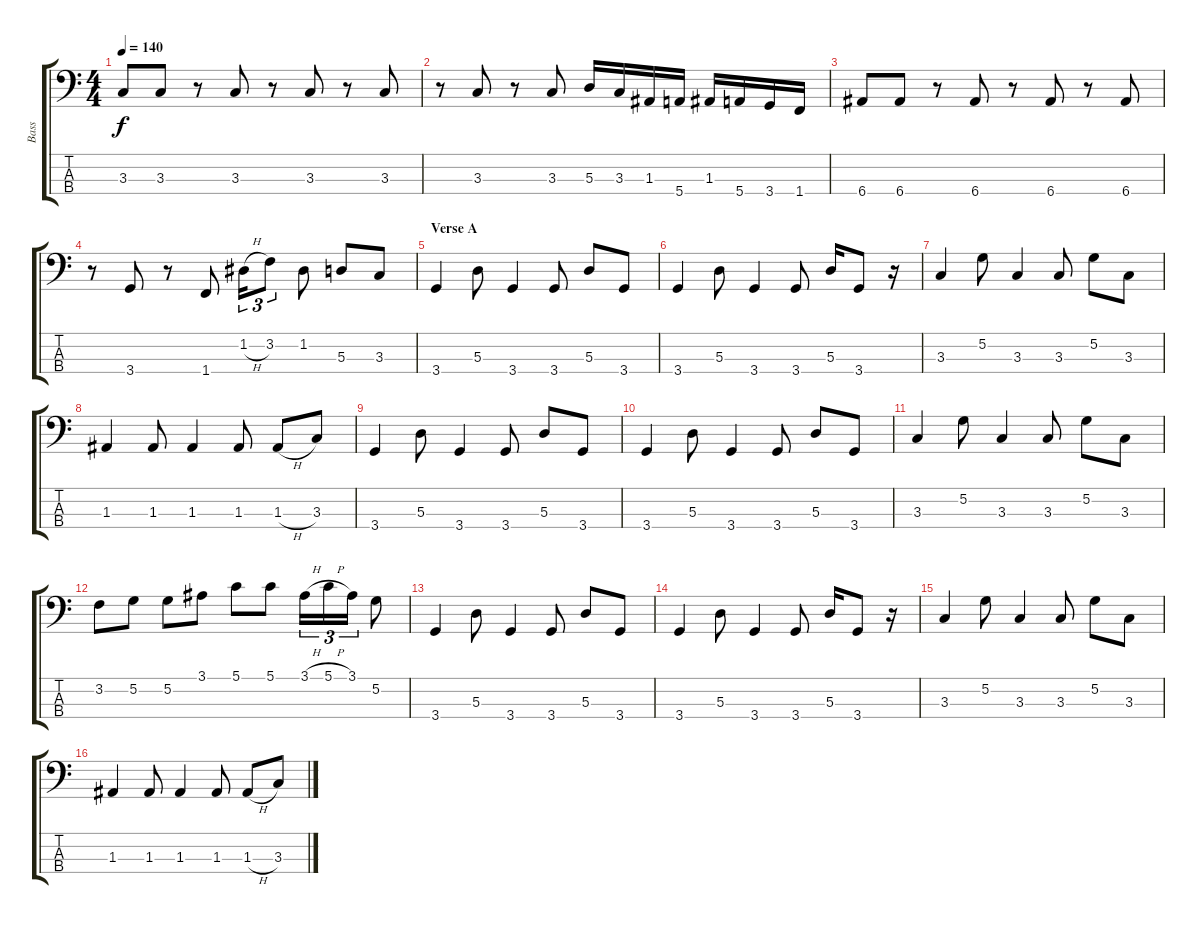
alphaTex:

\track ("Bass" "Bass") {instrument electricbassfinger}
\staff {score tabs}
\tuning (G2 D2 A1 E1) {hide}
\ts (4 4)
\tempo 140
\clef f4
\ks c
3.3.8{dy f} 3.3.8 r.8 3.3.8 r.8 3.3.8 r.8 3.3.8 |
r.8 3.3.8 r.8 3.3.8 5.3.16 3.3.16 1.3.16 5.4.16 1.3.16 5.4.16 3.4.16 1.4.16 |
6.4.8 6.4.8 r.8 6.4.8 r.8 6.4.8 r.8 6.4.8 |
r.8 3.4.8 r.8 1.4.8 1.2{h}.16{tu (3 2)} 3.2.8{tu (3 2)} 1.2.8 5.3.8 3.3.8 |
\section ("" "Verse A")
3.4.4 5.3.8 3.4.4 3.4.8 5.3.8 3.4.8 |
3.4.4 5.3.8 3.4.4 3.4.8 5.3.16 3.4.8 r.16 |
3.3.4 5.2.8 3.3.4 3.3.8 5.2.8 3.3.8 |
1.3.4 1.3.8 1.3.4 1.3.8 1.3{h}.8 3.3.8 |
3.4.4 5.3.8 3.4.4 3.4.8 5.3.8 3.4.8 |
3.4.4 5.3.8 3.4.4 3.4.8 5.3.8 3.4.8 |
3.3.4 5.2.8 3.3.4 3.3.8 5.2.8 3.3.8 |
3.2.8 5.2.8 5.2.8 3.1.8 5.1.8 5.1.8 3.1{h}.16{tu (3 2)} 5.1{h}.16{tu (3 2)} 3.1.16{tu (3 2)} 5.2.8 |
3.4.4 5.3.8 3.4.4 3.4.8 5.3.8 3.4.8 |
3.4.4 5.3.8 3.4.4 3.4.8 5.3.16 3.4.8 r.16 |
3.3.4 5.2.8 3.3.4 3.3.8 5.2.8 3.3.8 |
1.3.4 1.3.8 1.3.4 1.3.8 1.3{h}.8 3.3.8
